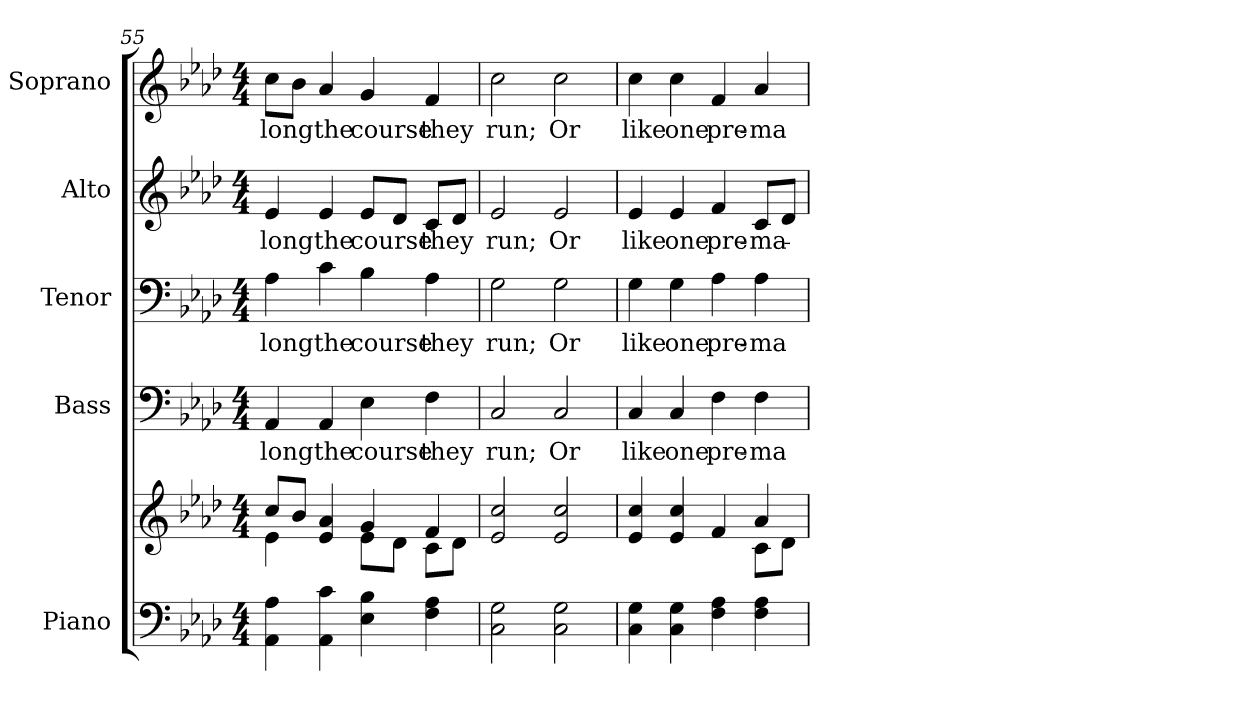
**kern	**kern	**kern	**text	**kern	**text	**kern	**text	**kern	**text
*part5	*part5	*part4	*part4	*part3	*part3	*part2	*part2	*part1	*part1
*staff6	*staff5	*staff4	*staff4	*staff3	*staff3	*staff2	*staff2	*staff1	*staff1
*I"Piano	*	*I"Bass	*	*I"Tenor	*	*I"Alto	*	*I"Soprano	*
*I'Pno.	*	*I'B.	*	*I'T.	*	*I'A.	*	*I'S.	*
!!LO:PB:g=z
*clefF4	*clefG2	*clefF4	*	*clefF4	*	*clefG2	*	*clefG2	*
*k[b-e-a-d-]	*k[b-e-a-d-]	*k[b-e-a-d-]	*	*k[b-e-a-d-]	*	*k[b-e-a-d-]	*	*k[b-e-a-d-]	*
*A-:	*A-:	*A-:	*	*A-:	*	*A-:	*	*A-:	*
*M4/4	*M4/4	*M4/4	*	*M4/4	*	*M4/4	*	*M4/4	*
=55	=55	=55	=55	=55	=55	=55	=55	=55	=55
*	*^	*	*	*	*	*	*	*	*
!	!	!	!	!LO:LY:b:color=#000000	!	!	!	!	!	!
!	!	!	!	!	!	!LO:LY:b:color=#000000	!	!	!	!
!	!	!	!	!	!	!	!	!LO:LY:b:color=#000000	!	!
!	!	!	!	!	!	!	!	!	!	!LO:LY:b:color=#000000
4AA-i\ 4A-i	8cci/L	4e-i\	4AA-i/	-long	4A-i\	-long	4e-i/	-long	8cci\L	-long
.	8b-i/J	.	.	.	.	.	.	.	8b-i\J	.
!	!	!	!	!LO:LY:b:color=#000000	!	!	!	!	!	!
!	!	!	!	!	!	!LO:LY:b:color=#000000	!	!	!	!
!	!	!	!	!	!	!	!	!LO:LY:b:color=#000000	!	!
!	!	!	!	!	!	!	!	!	!	!LO:LY:b:color=#000000
4AA-i\ 4ci	4e-i/ 4a-i	4ryy	4AA-i/	the	4ci\	the	4e-i/	the	4a-i/	the
!	!	!	!	!LO:LY:b:color=#000000	!	!	!	!	!	!
!	!	!	!	!	!	!LO:LY:b:color=#000000	!	!	!	!
!	!	!	!	!	!	!	!	!LO:LY:b:color=#000000	!	!
!	!	!	!	!	!	!	!	!	!	!LO:LY:b:color=#000000
4E-i\ 4B-i	4gi/	8e-i\L	4E-i\	course	4B-i\	course	8e-i/L	course	4gi/	course
.	.	8d-i\J	.	.	.	.	8d-i/J	.	.	.
!	!	!	!	!LO:LY:b:color=#000000	!	!	!	!	!	!
!	!	!	!	!	!	!LO:LY:b:color=#000000	!	!	!	!
!	!	!	!	!	!	!	!	!LO:LY:b:color=#000000	!	!
!	!	!	!	!	!	!	!	!	!	!LO:LY:b:color=#000000
4Fi\ 4A-i	4fi/	8ci\L	4Fi\	they	4A-i\	they	8ci/L	they	4fi/	they
.	.	8d-i\J	.	.	.	.	8d-i/J	.	.	.
*	*v	*v	*	*	*	*	*	*	*	*
=56	=56	=56	=56	=56	=56	=56	=56	=56	=56
*	*^	*	*	*	*	*	*	*	*
!	!	!	!	!LO:LY:b:color=#000000	!	!	!	!	!	!
*	*v	*v	*	*	*	*	*	*	*	*
*	*^	*	*	*	*	*	*	*	*
!	!	!	!	!	!	!LO:LY:b:color=#000000	!	!	!	!
*	*v	*v	*	*	*	*	*	*	*	*
*	*^	*	*	*	*	*	*	*	*
!	!	!	!	!	!	!	!	!LO:LY:b:color=#000000	!	!
*	*v	*v	*	*	*	*	*	*	*	*
*	*^	*	*	*	*	*	*	*	*
!	!	!	!	!	!	!	!	!	!	!LO:LY:b:color=#000000
*	*v	*v	*	*	*	*	*	*	*	*
2Ci\ 2Gi	2e-i/ 2cci	2Ci/	run;	2Gi\	run;	2e-i/	run;	2cci\	run;
!	!	!	!LO:LY:b:color=#000000	!	!	!	!	!	!
!	!	!	!	!	!LO:LY:b:color=#000000	!	!	!	!
!	!	!	!	!	!	!	!LO:LY:b:color=#000000	!	!
!	!	!	!	!	!	!	!	!	!LO:LY:b:color=#000000
2Ci\ 2Gi	2e-i/ 2cci	2Ci/	Or	2Gi\	Or	2e-i/	Or	2cci\	Or
=57	=57	=57	=57	=57	=57	=57	=57	=57	=57
*	*^	*	*	*	*	*	*	*	*
!	!	!	!	!LO:LY:b:color=#000000	!	!	!	!	!	!
!	!	!	!	!	!	!LO:LY:b:color=#000000	!	!	!	!
!	!	!	!	!	!	!	!	!LO:LY:b:color=#000000	!	!
!	!	!	!	!	!	!	!	!	!	!LO:LY:b:color=#000000
4Ci\ 4Gi	4e-i/ 4cci	2ryy	4Ci/	like	4Gi\	like	4e-i/	like	4cci\	like
!	!	!	!	!LO:LY:b:color=#000000	!	!	!	!	!	!
!	!	!	!	!	!	!LO:LY:b:color=#000000	!	!	!	!
!	!	!	!	!	!	!	!	!LO:LY:b:color=#000000	!	!
!	!	!	!	!	!	!	!	!	!	!LO:LY:b:color=#000000
4Ci\ 4Gi	4e-i/ 4cci	.	4Ci/	one	4Gi\	one	4e-i/	one	4cci\	one
!	!	!	!	!LO:LY:b:color=#000000	!	!	!	!	!	!
!	!	!	!	!	!	!LO:LY:b:color=#000000	!	!	!	!
!	!	!	!	!	!	!	!	!LO:LY:b:color=#000000	!	!
!	!	!	!	!	!	!	!	!	!	!LO:LY:b:color=#000000
4Fi\ 4A-i	4fi/	4ryy	4Fi\	pre-	4A-i\	pre-	4fi/	pre-	4fi/	pre-
!	!	!	!	!LO:LY:b:color=#000000	!	!	!	!	!	!
!	!	!	!	!	!	!LO:LY:b:color=#000000	!	!	!	!
!	!	!	!	!	!	!	!	!LO:LY:b:color=#000000	!	!
!	!	!	!	!	!	!	!	!	!	!LO:LY:b:color=#000000
4Fi\ 4A-i	4a-i/	8ci\L	4Fi\	-ma-	4A-i\	-ma-	8ci/L	-ma-	4a-i/	-ma-
.	.	8d-i\J	.	.	.	.	8d-i/J	.	.	.
*	*v	*v	*	*	*	*	*	*	*	*
=	=	=	=	=	=	=	=	=	=
*-	*-	*-	*-	*-	*-	*-	*-	*-	*-
